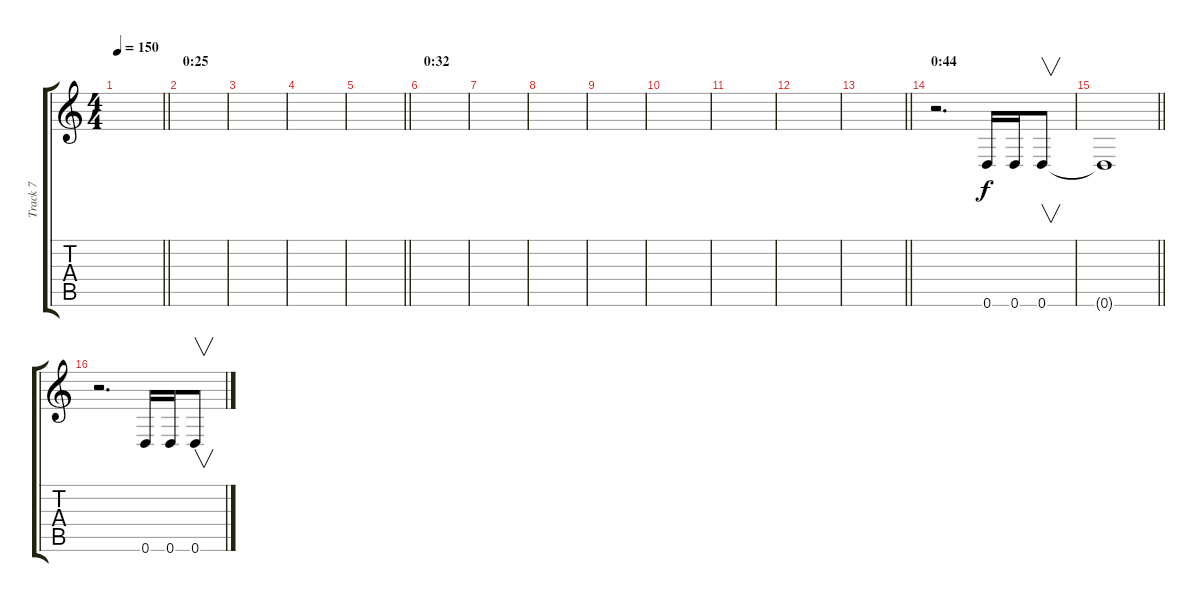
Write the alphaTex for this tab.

\track ("Track 7" "Track 7") {instrument electricguitarclean}
\staff {score tabs}
\tuning (E4 B3 G3 D3 A2 D2) {hide}
\ts (4 4)
\tempo 150
\clef g2
\barLineRight lightlight
\ks c
|
\section ("" "0:25")
|
|
|
\barLineRight lightlight
|
\section ("" "0:32")
|
|
|
|
|
|
|
\barLineRight lightlight
|
\section ("" "0:44")
r.2{d} 0.6.16 0.6.16 0.6.8{v} |
\barLineRight lightlight
0.6{t}.1 |
r.2{d} 0.6.16 0.6.16 0.6.8{v}
